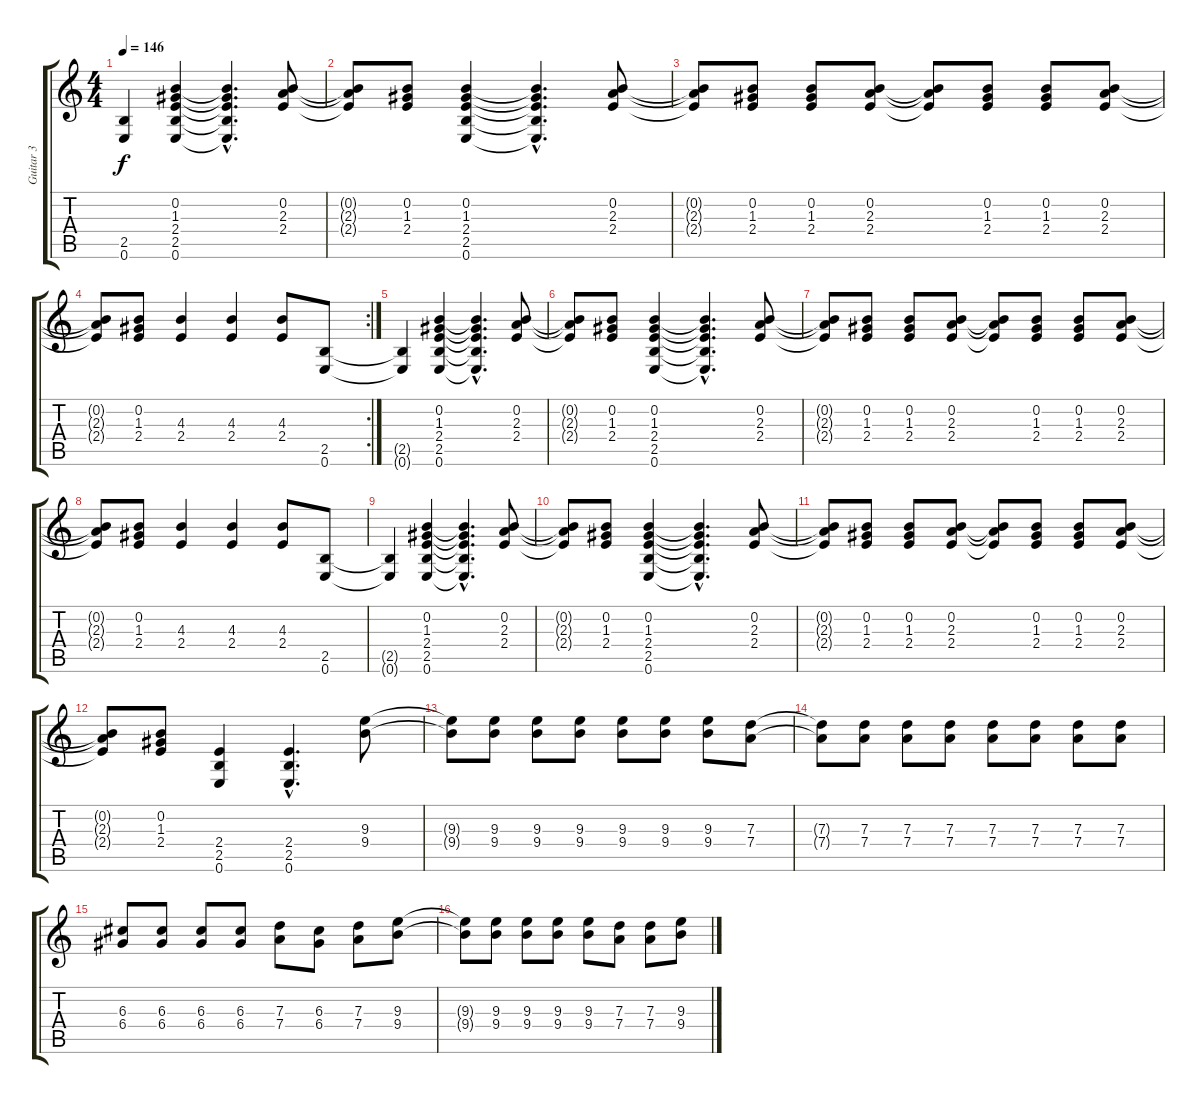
\track ("Guitar 3" "Guitar 3") {instrument distortionguitar}
\staff {score tabs}
\tuning (E4 B3 G3 D3 A2 E2) {hide}
\ts (4 4)
\tempo 146
\clef g2
\ks c
(2.5{t} 0.6{t}).4{dy f} (0.2 1.3 2.4 2.5 0.6).4 (0.2{hac t} 1.3{hac t} 2.4{hac t} 2.5{hac t} 0.6{hac t}).4{d} (0.2 2.3 2.4).8 |
(0.2{t} 2.3{t} 2.4{t}).8 (0.2 1.3 2.4).8 (0.2 1.3 2.4 2.5 0.6).4 (0.2{hac t} 1.3{hac t} 2.4{hac t} 2.5{hac t} 0.6{hac t}).4{d} (0.2 2.3 2.4).8 |
(0.2{t} 2.3{t} 2.4{t}).8 (0.2 1.3 2.4).8 (0.2 1.3 2.4).8 (0.2 2.3 2.4).8 (0.2{t} 2.3{t} 2.4{t}).8 (0.2 1.3 2.4).8 (0.2 1.3 2.4).8 (0.2 2.3 2.4).8 |
\rc 2
(0.2{t} 2.3{t} 2.4{t}).8 (0.2 1.3 2.4).8 (4.3 2.4).4 (4.3 2.4).4 (4.3 2.4).8 (2.5 0.6).8 |
(2.5{t} 0.6{t}).4 (0.2 1.3 2.4 2.5 0.6).4 (0.2{hac t} 1.3{hac t} 2.4{hac t} 2.5{hac t} 0.6{hac t}).4{d} (0.2 2.3 2.4).8 |
(0.2{t} 2.3{t} 2.4{t}).8 (0.2 1.3 2.4).8 (0.2 1.3 2.4 2.5 0.6).4 (0.2{hac t} 1.3{hac t} 2.4{hac t} 2.5{hac t} 0.6{hac t}).4{d} (0.2 2.3 2.4).8 |
(0.2{t} 2.3{t} 2.4{t}).8 (0.2 1.3 2.4).8 (0.2 1.3 2.4).8 (0.2 2.3 2.4).8 (0.2{t} 2.3{t} 2.4{t}).8 (0.2 1.3 2.4).8 (0.2 1.3 2.4).8 (0.2 2.3 2.4).8 |
(0.2{t} 2.3{t} 2.4{t}).8 (0.2 1.3 2.4).8 (4.3 2.4).4 (4.3 2.4).4 (4.3 2.4).8 (2.5 0.6).8 |
(2.5{t} 0.6{t}).4 (0.2 1.3 2.4 2.5 0.6).4 (0.2{hac t} 1.3{hac t} 2.4{hac t} 2.5{hac t} 0.6{hac t}).4{d} (0.2 2.3 2.4).8 |
(0.2{t} 2.3{t} 2.4{t}).8 (0.2 1.3 2.4).8 (0.2 1.3 2.4 2.5 0.6).4 (0.2{hac t} 1.3{hac t} 2.4{hac t} 2.5{hac t} 0.6{hac t}).4{d} (0.2 2.3 2.4).8 |
(0.2{t} 2.3{t} 2.4{t}).8 (0.2 1.3 2.4).8 (0.2 1.3 2.4).8 (0.2 2.3 2.4).8 (0.2{t} 2.3{t} 2.4{t}).8 (0.2 1.3 2.4).8 (0.2 1.3 2.4).8 (0.2 2.3 2.4).8 |
(0.2{t} 2.3{t} 2.4{t}).8 (0.2 1.3 2.4).8 (2.4 2.5 0.6).4 (2.4{hac} 2.5{hac} 0.6{hac}).4{d} (9.3 9.4).8{instrument overdrivenguitar} |
(9.3{t} 9.4{t}).8 (9.3 9.4).8 (9.3 9.4).8 (9.3 9.4).8 (9.3 9.4).8 (9.3 9.4).8 (9.3 9.4).8 (7.3 7.4).8 |
(7.3{t} 7.4{t}).8 (7.3 7.4).8 (7.3 7.4).8 (7.3 7.4).8 (7.3 7.4).8 (7.3 7.4).8 (7.3 7.4).8 (7.3 7.4).8 |
(6.3 6.4).8 (6.3 6.4).8 (6.3 6.4).8 (6.3 6.4).8 (7.3 7.4).8 (6.3 6.4).8 (7.3 7.4).8 (9.3 9.4).8 |
(9.3{t} 9.4{t}).8 (9.3 9.4).8 (9.3 9.4).8 (9.3 9.4).8 (9.3 9.4).8 (7.3 7.4).8 (7.3 7.4).8 (9.3 9.4).8
